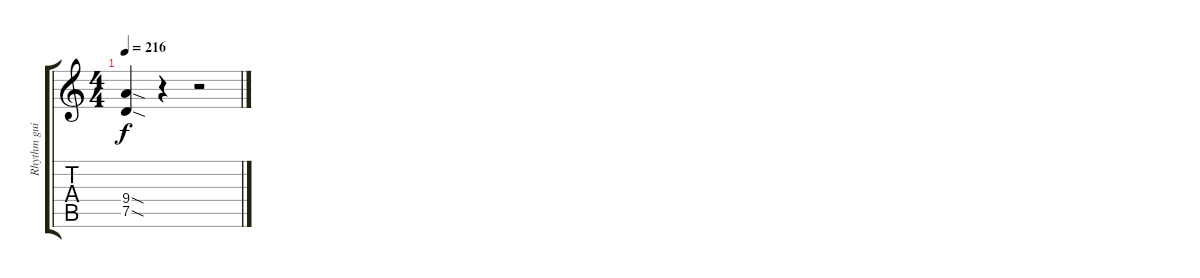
\track ("Rhythm guitar" "Rhythm gui") {instrument distortionguitar}
\staff {score tabs}
\tuning (D4 A3 F3 C3 G2 D2) {hide}
\ts (4 4)
\tempo 216
\clef g2
\ks c
(9.4{sod} 7.5{sod}).4{dy f} r.4 r.2
